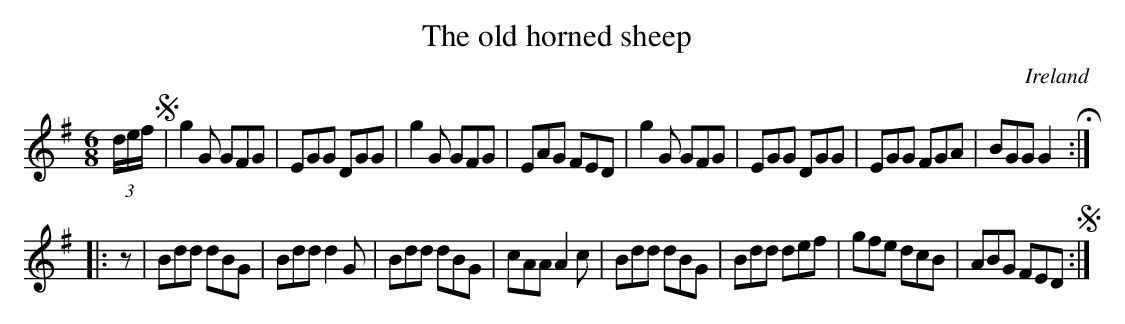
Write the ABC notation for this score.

X:1
T:The old horned sheep
O:Ireland
M:6/8
L:1/8
K:G
(3d/e/f/S|g2G GFG|EGG DGG|g2G GFG|EAG FED|g2G GFG|EGG DGG|EGG FGA|BGG G2H:|
|:z|Bdd dBG|Bdd d2G|Bdd dBG|cAA A2c|Bdd dBG|Bdd def|gfe dcB|ABG FEDS:|
